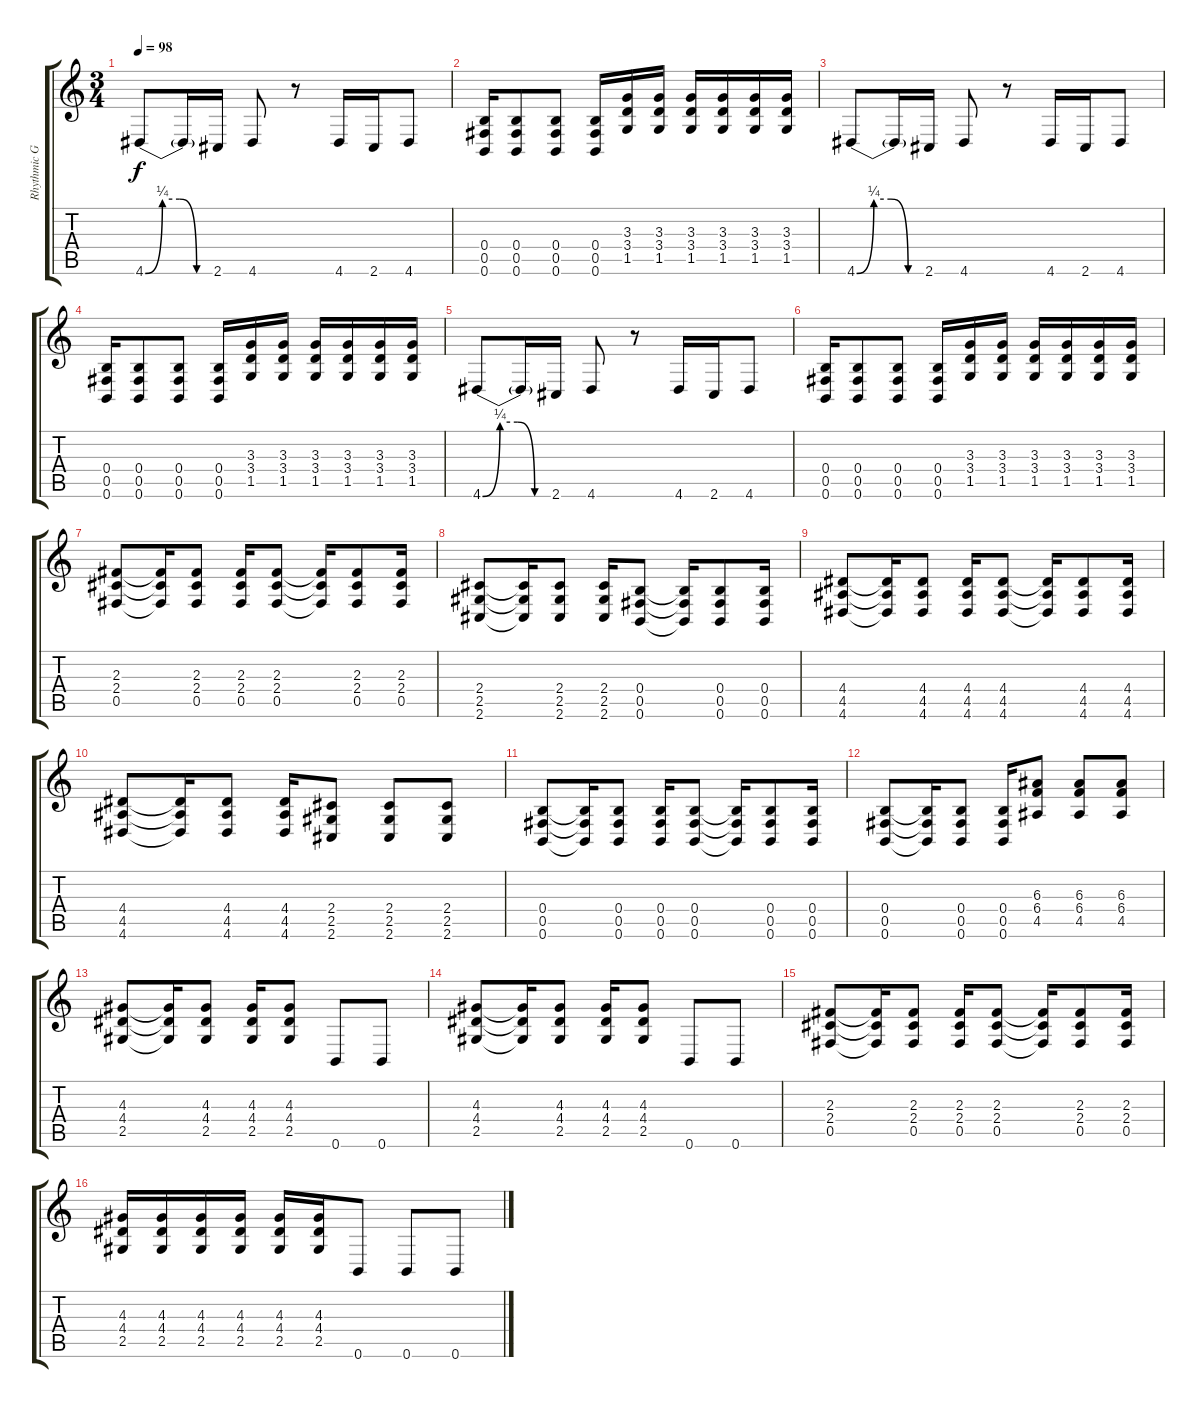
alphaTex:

\track ("Rhythmic Guitar" "Rhythmic G") {instrument distortionguitar}
\staff {score tabs}
\tuning (Db4 Ab3 E3 B2 Gb2 B1) {hide}
\ts (3 4)
\tempo 98
\clef g2
\ks c
4.6{be (custom 0 0 15 1 30 1 45 0 60 0)}.8{dy f} 4.6{t}.16 2.6.16 4.6.8 r.8 4.6.16 2.6.16 4.6.8 |
(0.4 0.5 0.6).16 (0.4 0.5 0.6).8 (0.4 0.5 0.6).8 (0.4 0.5 0.6).16 (3.3 3.4 1.5).16 (3.3 3.4 1.5).16 (3.3 3.4 1.5).16 (3.3 3.4 1.5).16 (3.3 3.4 1.5).16 (3.3 3.4 1.5).16 |
4.6{be (custom 0 0 15 1 30 1 45 0 60 0)}.8 4.6{t}.16 2.6.16 4.6.8 r.8 4.6.16 2.6.16 4.6.8 |
(0.4 0.5 0.6).16 (0.4 0.5 0.6).8 (0.4 0.5 0.6).8 (0.4 0.5 0.6).16 (3.3 3.4 1.5).16 (3.3 3.4 1.5).16 (3.3 3.4 1.5).16 (3.3 3.4 1.5).16 (3.3 3.4 1.5).16 (3.3 3.4 1.5).16 |
4.6{be (custom 0 0 15 1 30 1 45 0 60 0)}.8 4.6{t}.16 2.6.16 4.6.8 r.8 4.6.16 2.6.16 4.6.8 |
(0.4 0.5 0.6).16 (0.4 0.5 0.6).8 (0.4 0.5 0.6).8 (0.4 0.5 0.6).16 (3.3 3.4 1.5).16 (3.3 3.4 1.5).16 (3.3 3.4 1.5).16 (3.3 3.4 1.5).16 (3.3 3.4 1.5).16 (3.3 3.4 1.5).16 |
(2.3 2.4 0.5).8 (2.3{t} 2.4{t} 0.5{t}).16 (2.3 2.4 0.5).8 (2.3 2.4 0.5).16 (2.3 2.4 0.5).8 (2.3{t} 2.4{t} 0.5{t}).16 (2.3 2.4 0.5).8 (2.3 2.4 0.5).16 |
(2.4 2.5 2.6).8 (2.4{t} 2.5{t} 2.6{t}).16 (2.4 2.5 2.6).8 (2.4 2.5 2.6).16 (0.4 0.5 0.6).8 (0.4{t} 0.5{t} 0.6{t}).16 (0.4 0.5 0.6).8 (0.4 0.5 0.6).16 |
(4.4 4.5 4.6).8 (4.4{t} 4.5{t} 4.6{t}).16 (4.4 4.5 4.6).8 (4.4 4.5 4.6).16 (4.4 4.5 4.6).8 (4.4{t} 4.5{t} 4.6{t}).16 (4.4 4.5 4.6).8 (4.4 4.5 4.6).16 |
(4.4 4.5 4.6).8 (4.4{t} 4.5{t} 4.6{t}).16 (4.4 4.5 4.6).8 (4.4 4.5 4.6).16 (2.4 2.5 2.6).8 (2.4 2.5 2.6).8 (2.4 2.5 2.6).8 |
(0.4 0.5 0.6).8 (0.4{t} 0.5{t} 0.6{t}).16 (0.4 0.5 0.6).8 (0.4 0.5 0.6).16 (0.4 0.5 0.6).8 (0.4{t} 0.5{t} 0.6{t}).16 (0.4 0.5 0.6).8 (0.4 0.5 0.6).16 |
(0.4 0.5 0.6).8 (0.4{t} 0.5{t} 0.6{t}).16 (0.4 0.5 0.6).8 (0.4 0.5 0.6).16 (6.3 6.4 4.5).8 (6.3 6.4 4.5).8 (6.3 6.4 4.5).8 |
(4.3 4.4 2.5).8 (4.3{t} 4.4{t} 2.5{t}).16 (4.3 4.4 2.5).8 (4.3 4.4 2.5).16 (4.3 4.4 2.5).8 0.6.8 0.6.8 |
(4.3 4.4 2.5).8 (4.3{t} 4.4{t} 2.5{t}).16 (4.3 4.4 2.5).8 (4.3 4.4 2.5).16 (4.3 4.4 2.5).8 0.6.8 0.6.8 |
(2.3 2.4 0.5).8 (2.3{t} 2.4{t} 0.5{t}).16 (2.3 2.4 0.5).8 (2.3 2.4 0.5).16 (2.3 2.4 0.5).8 (2.3{t} 2.4{t} 0.5{t}).16 (2.3 2.4 0.5).8 (2.3 2.4 0.5).16 |
(4.3 4.4 2.5).16 (4.3 4.4 2.5).16 (4.3 4.4 2.5).16 (4.3 4.4 2.5).16 (4.3 4.4 2.5).16 (4.3 4.4 2.5).16 0.6.8 0.6.8 0.6.8
